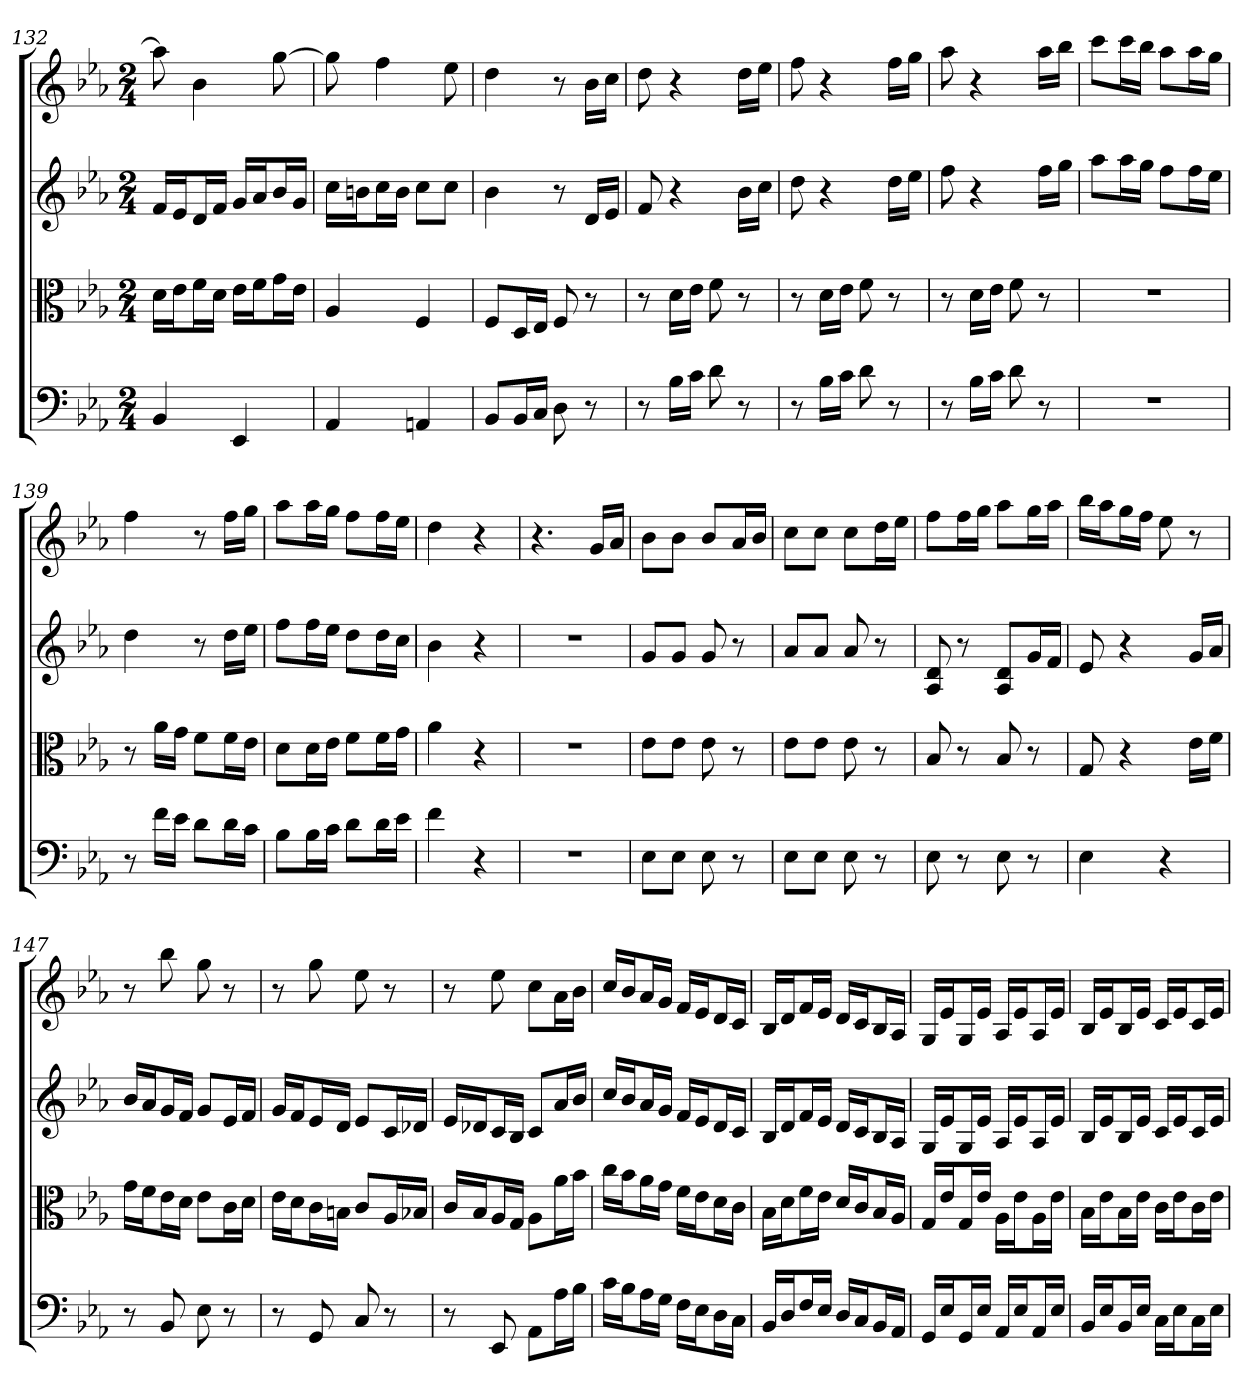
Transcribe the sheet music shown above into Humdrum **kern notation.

**kern	**kern	**kern	**kern
*part4	*part3	*part2	*part1
*staff4	*staff3	*staff2	*staff1
*clefF4	*clefC3	*	*
*k[b-e-a-]	*k[b-e-a-]	*k[b-e-a-]	*k[b-e-a-]
*E-:	*E-:	*E-:	*E-:
*M2/4	*M2/4	*M2/4	*M2/4
=132	=132	=132	=132
4BB-	16d\LL	16fLL	8aa-]
.	16e-\J	16e-J	.
.	16f\L	16dL	4b-
.	16d\JJ	16fJJ	.
4EE-	16e-\LL	16gLL	.
.	16f\J	16a-J	.
.	16g\L	16b-L	[8gg
.	16e-\JJ	16gJJ	.
=133	=133	=133	=133
4AA-	4A-	16ccLL	8gg]
.	.	16bnJ	.
.	.	16ccL	4ff
.	.	16bJJ	.
4AAn	4F	8ccL	.
.	.	8ccJ	8ee-
=134	=134	=134	=134
8BB-/L	8F/L	4b-	4dd
16BB-/L	16D/L	.	.
16C/JJ	16E-/JJ	.	.
8D	8F	8r	8r
8r	8r	16dLL	16b-LL
.	.	16e-JJ	16ccJJ
=135	=135	=135	=135
8r	8r	8f	8dd
16B-\LL	16d\LL	4r	4r
16c\JJ	16e-\JJ	.	.
8d	8f	.	.
8r	8r	16b-LL	16ddLL
.	.	16ccJJ	16ee-JJ
=136	=136	=136	=136
8r	8r	8dd	8ff
16B-\LL	16d\LL	4r	4r
16c\JJ	16e-\JJ	.	.
8d	8f	.	.
8r	8r	16ddLL	16ffLL
.	.	16ee-JJ	16ggJJ
=137	=137	=137	=137
8r	8r	8ff	8aa-
16B-\LL	16d\LL	4r	4r
16c\JJ	16e-\JJ	.	.
8d	8f	.	.
8r	8r	16ffLL	16aa-LL
.	.	16ggJJ	16bb-JJ
=138	=138	=138	=138
2r	2r	8aa-L	8cccL
.	.	16aa-L	16cccL
.	.	16ggJJ	16bb-JJ
.	.	8ffL	8aa-L
.	.	16ffL	16aa-L
.	.	16ee-JJ	16ggJJ
=139	=139	=139	=139
8r	8r	4dd	4ff
16f\LL	16a-\LL	.	.
16e-\JJ	16g\JJ	.	.
8d\L	8f\L	8r	8r
16d\L	16f\L	16ddLL	16ffLL
16c\JJ	16e-\JJ	16ee-JJ	16ggJJ
=140	=140	=140	=140
8B-\L	8d\L	8ffL	8aa-L
16B-\L	16d\L	16ffL	16aa-L
16c\JJ	16e-\JJ	16ee-JJ	16ggJJ
8d\L	8f\L	8ddL	8ffL
16d\L	16f\L	16ddL	16ffL
16e-\JJ	16g\JJ	16ccJJ	16ee-JJ
=141	=141	=141	=141
4f	4a-	4b-	4dd
4r	4r	4r	4r
=142	=142	=142	=142
2r	2r	2r	4.r
.	.	.	16gLL
.	.	.	16a-JJ
=143	=143	=143	=143
8E-\L	8e-\L	8gL	8b-L
8E-\J	8e-\J	8gJ	8b-J
8E-	8e-	8g	8b-L
8r	8r	8r	16a-L
.	.	.	16b-JJ
=144	=144	=144	=144
8E-\L	8e-\L	8a-L	8ccL
8E-\J	8e-\J	8a-J	8ccJ
8E-	8e-	8a-	8ccL
8r	8r	8r	16ddL
.	.	.	16ee-JJ
=145	=145	=145	=145
8E-	8B-	8A- 8d	8ffL
8r	8r	8r	16ffL
.	.	.	16ggJJ
8E-	8B-	8A- 8dL	8aa-L
8r	8r	16gL	16ggL
.	.	16fJJ	16aa-JJ
=146	=146	=146	=146
4E-	8G	8e-	16bb-LL
.	.	.	16aa-J
.	4r	4r	16ggL
.	.	.	16ffJJ
4r	.	.	8ee-
.	16e-\LL	16gLL	8r
.	16f\JJ	16a-JJ	.
=147	=147	=147	=147
8r	16g\LL	16b-LL	8r
.	16f\J	16a-J	.
8BB-	16e-\L	16gL	8bb-
.	16d\JJ	16fJJ	.
8E-	8e-\L	8gL	8gg
8r	16c\L	16e-L	8r
.	16d\JJ	16fJJ	.
=148	=148	=148	=148
8r	16e-\LL	16gLL	8r
.	16d\J	16fJ	.
8GG	16c\L	16e-L	8gg
.	16Bn\JJ	16dJJ	.
8C	8c/L	8e-L	8ee-
8r	16A-/L	16cL	8r
.	16B-X/JJ	16d-XJJ	.
=149	=149	=149	=149
8r	16c/LL	16e-LL	8r
.	16B-/J	16d-XJ	.
8EE-	16A-/L	16cL	8ee-
.	16G/JJ	16B-JJ	.
8AA-\L	8A-\L	8cL	8ccL
16A-\L	16a-\L	16a-L	16a-L
16B-\JJ	16b-\JJ	16b-JJ	16b-JJ
=150	=150	=150	=150
16c\LL	16cc\LL	16ccLL	16ccLL
16B-\J	16b-\J	16b-J	16b-J
16A-\L	16a-\L	16a-L	16a-L
16G\JJ	16g\JJ	16gJJ	16gJJ
16F\LL	16f\LL	16fLL	16fLL
16E-\J	16e-\J	16e-J	16e-J
16D\L	16d\L	16dL	16dL
16C\JJ	16c\JJ	16cJJ	16cJJ
=151	=151	=151	=151
16BB-/LL	16B-\LL	16B-LL	16B-LL
16D/J	16d\J	16dJ	16dJ
16F/L	16f\L	16fL	16fL
16E-/JJ	16e-\JJ	16e-JJ	16e-JJ
16D/LL	16d/LL	16dLL	16dLL
16C/J	16c/J	16cJ	16cJ
16BB-/L	16B-/L	16B-L	16B-L
16AA-/JJ	16A-/JJ	16A-JJ	16A-JJ
=152	=152	=152	=152
16GG/LL	16G/LL	16GLL	16GLL
16E-/J	16e-/J	16e-J	16e-J
16GG/L	16G/L	16GL	16GL
16E-/JJ	16e-/JJ	16e-JJ	16e-JJ
16AA-/LL	16A-\LL	16A-LL	16A-LL
16E-/J	16e-\J	16e-J	16e-J
16AA-/L	16A-\L	16A-L	16A-L
16E-/JJ	16e-\JJ	16e-JJ	16e-JJ
=153	=153	=153	=153
16BB-/LL	16B-\LL	16B-LL	16B-LL
16E-/J	16e-\J	16e-J	16e-J
16BB-/L	16B-\L	16B-L	16B-L
16E-/JJ	16e-\JJ	16e-JJ	16e-JJ
16C\LL	16c\LL	16cLL	16cLL
16E-\J	16e-\J	16e-J	16e-J
16C\L	16c\L	16cL	16cL
16E-\JJ	16e-\JJ	16e-JJ	16e-JJ
=	=	=	=
*-	*-	*-	*-
